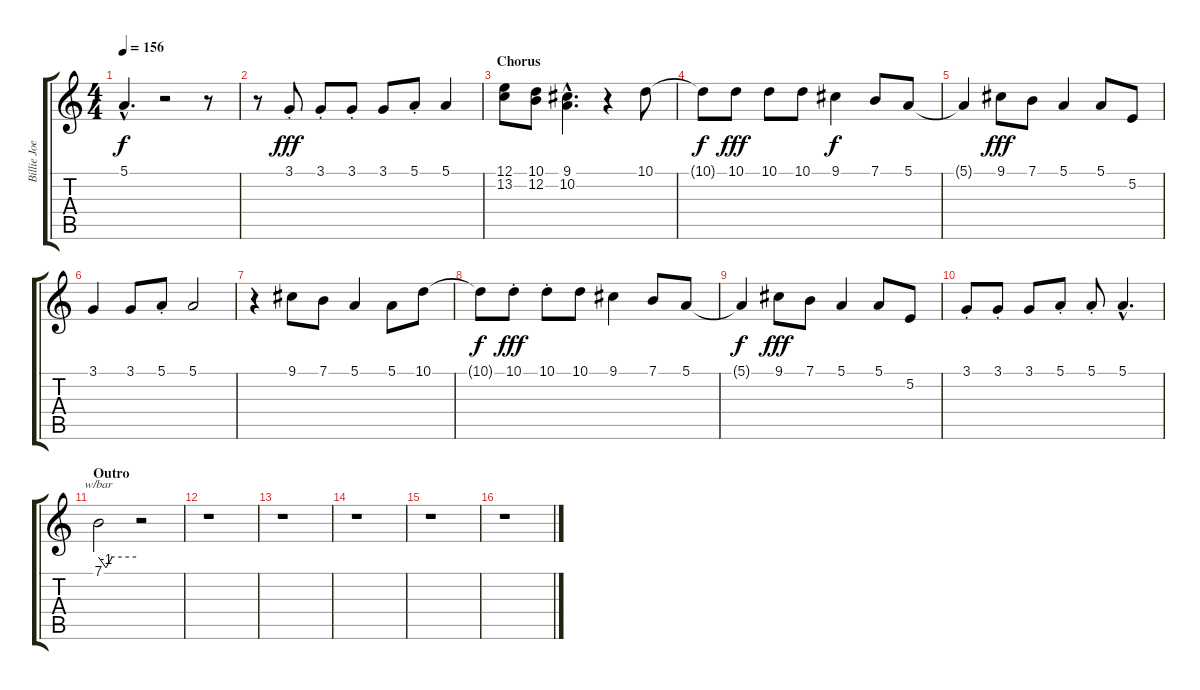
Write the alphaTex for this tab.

\track ("Billie Joe Armstrong (Voice)" "Billie Joe") {instrument clarinet}
\staff {score tabs}
\tuning (E4 B3 G3 D3 A2 E2) {hide}
\ts (4 4)
\tempo 156
\clef g2
\ks c
5.1{hac t}.4{d dy f} r.2 r.8 |
r.8 3.1{st}.8{dy fff} 3.1{st}.8 3.1{st}.8 3.1.8 5.1{st}.8 5.1.4 |
\section ("" "Chorus")
(12.1 13.2).8 (10.1 12.2).8 (9.1{hac} 10.2{hac}).4{d} r.4 10.1.8 |
10.1{t}.8{dy f} 10.1.8{dy fff} 10.1.8 10.1.8 9.1.4{dy f} 7.1.8 5.1.8 |
5.1{t}.4 9.1.8{dy fff} 7.1.8 5.1.4 5.1.8 5.2.8 |
3.1.4 3.1.8 5.1{st}.8 5.1.2 |
r.4 9.1.8 7.1.8 5.1.4 5.1.8 10.1.8 |
10.1{t}.8{dy f} 10.1{st}.8{dy fff} 10.1{st}.8 10.1.8 9.1.4 7.1.8 5.1.8 |
5.1{t}.4{dy f} 9.1.8{dy fff} 7.1.8 5.1.4 5.1.8 5.2.8 |
3.1{st}.8 3.1{st}.8 3.1.8 5.1{st}.8 5.1{st}.8 5.1{hac}.4{d} |
\section ("" "Outro")
7.1.2{tbe (custom default 0 0 12 -4 22 0 60 0)} r.2 |
r.1 |
r.1 |
r.1 |
r.1 |
r.1
